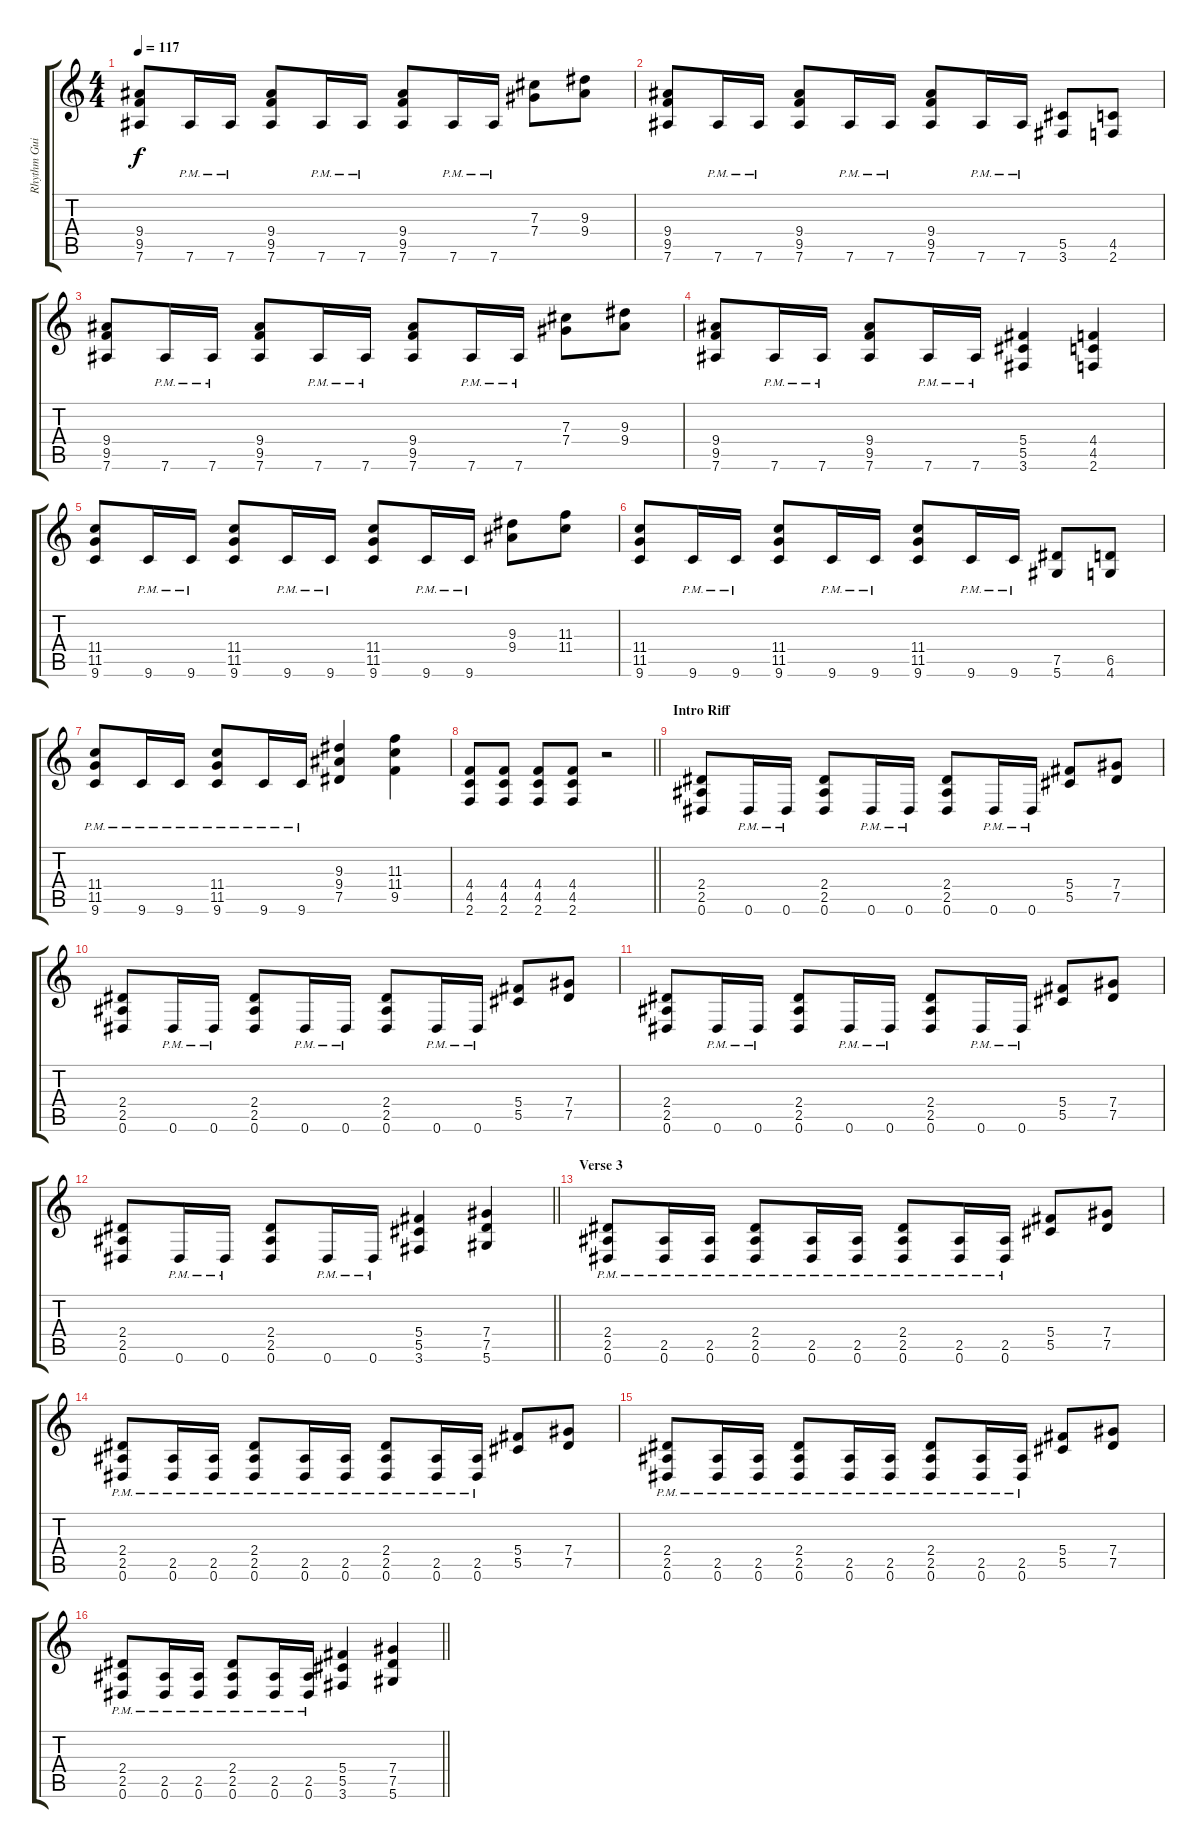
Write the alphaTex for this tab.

\track ("Rhythm Guitar 1" "Rhythm Gui") {instrument overdrivenguitar}
\staff {score tabs}
\tuning (Eb4 Bb3 Gb3 Db3 Ab2 Eb2) {hide}
\ts (4 4)
\tempo 117
\clef g2
\ks c
(9.4 9.5 7.6).8{dy f} 7.6{pm}.16 7.6{pm}.16 (9.4 9.5 7.6).8 7.6{pm}.16 7.6{pm}.16 (9.4 9.5 7.6).8 7.6{pm}.16 7.6{pm}.16 (7.3 7.4).8 (9.3 9.4).8 |
(9.4 9.5 7.6).8 7.6{pm}.16 7.6{pm}.16 (9.4 9.5 7.6).8 7.6{pm}.16 7.6{pm}.16 (9.4 9.5 7.6).8 7.6{pm}.16 7.6{pm}.16 (5.5 3.6).8 (4.5 2.6).8 |
(9.4 9.5 7.6).8 7.6{pm}.16 7.6{pm}.16 (9.4 9.5 7.6).8 7.6{pm}.16 7.6{pm}.16 (9.4 9.5 7.6).8 7.6{pm}.16 7.6{pm}.16 (7.3 7.4).8 (9.3 9.4).8 |
(9.4 9.5 7.6).8 7.6{pm}.16 7.6{pm}.16 (9.4 9.5 7.6).8 7.6{pm}.16 7.6{pm}.16 (5.4 5.5 3.6).4 (4.4 4.5 2.6).4 |
(11.4 11.5 9.6).8 9.6{pm}.16 9.6{pm}.16 (11.4 11.5 9.6).8 9.6{pm}.16 9.6{pm}.16 (11.4 11.5 9.6).8 9.6{pm}.16 9.6{pm}.16 (9.3 9.4).8 (11.3 11.4).8 |
(11.4 11.5 9.6).8 9.6{pm}.16 9.6{pm}.16 (11.4 11.5 9.6).8 9.6{pm}.16 9.6{pm}.16 (11.4 11.5 9.6).8 9.6{pm}.16 9.6{pm}.16 (7.5 5.6).8 (6.5 4.6).8 |
(11.4{pm} 11.5 9.6).8 9.6{pm}.16 9.6{pm}.16 (11.4{pm} 11.5 9.6).8 9.6{pm}.16 9.6{pm}.16 (9.3 9.4 7.5).4 (11.3 11.4 9.5).4 |
\barLineRight lightlight
(4.4 4.5 2.6).8 (4.4 4.5 2.6).8 (4.4 4.5 2.6).8 (4.4 4.5 2.6).8 r.2 |
\section ("" "Intro Riff")
(2.4 2.5 0.6).8 0.6{pm}.16 0.6{pm}.16 (2.4 2.5 0.6).8 0.6{pm}.16 0.6{pm}.16 (2.4 2.5 0.6).8 0.6{pm}.16 0.6{pm}.16 (5.4 5.5).8 (7.4 7.5).8 |
(2.4 2.5 0.6).8 0.6{pm}.16 0.6{pm}.16 (2.4 2.5 0.6).8 0.6{pm}.16 0.6{pm}.16 (2.4 2.5 0.6).8 0.6{pm}.16 0.6{pm}.16 (5.4 5.5).8 (7.4 7.5).8 |
(2.4 2.5 0.6).8 0.6{pm}.16 0.6{pm}.16 (2.4 2.5 0.6).8 0.6{pm}.16 0.6{pm}.16 (2.4 2.5 0.6).8 0.6{pm}.16 0.6{pm}.16 (5.4 5.5).8 (7.4 7.5).8 |
\barLineRight lightlight
(2.4 2.5 0.6).8 0.6{pm}.16 0.6{pm}.16 (2.4 2.5 0.6).8 0.6{pm}.16 0.6{pm}.16 (5.4 5.5 3.6).4 (7.4 7.5 5.6).4 |
\section ("" "Verse 3")
(2.4{pm} 2.5{pm} 0.6).8 (2.5{pm} 0.6{pm}).16 (2.5{pm} 0.6{pm}).16 (2.4{pm} 2.5{pm} 0.6).8 (2.5{pm} 0.6{pm}).16 (2.5{pm} 0.6{pm}).16 (2.4{pm} 2.5{pm} 0.6).8 (2.5{pm} 0.6{pm}).16 (2.5{pm} 0.6{pm}).16 (5.4 5.5).8 (7.4 7.5).8 |
(2.4{pm} 2.5{pm} 0.6).8 (2.5{pm} 0.6{pm}).16 (2.5{pm} 0.6{pm}).16 (2.4{pm} 2.5{pm} 0.6).8 (2.5{pm} 0.6{pm}).16 (2.5{pm} 0.6{pm}).16 (2.4{pm} 2.5{pm} 0.6).8 (2.5{pm} 0.6{pm}).16 (2.5{pm} 0.6{pm}).16 (5.4 5.5).8 (7.4 7.5).8 |
(2.4{pm} 2.5{pm} 0.6).8 (2.5{pm} 0.6{pm}).16 (2.5{pm} 0.6{pm}).16 (2.4{pm} 2.5{pm} 0.6).8 (2.5{pm} 0.6{pm}).16 (2.5{pm} 0.6{pm}).16 (2.4{pm} 2.5{pm} 0.6).8 (2.5{pm} 0.6{pm}).16 (2.5{pm} 0.6{pm}).16 (5.4 5.5).8 (7.4 7.5).8 |
\barLineRight lightlight
(2.4{pm} 2.5{pm} 0.6).8 (2.5{pm} 0.6{pm}).16 (2.5{pm} 0.6{pm}).16 (2.4{pm} 2.5{pm} 0.6).8 (2.5{pm} 0.6{pm}).16 (2.5{pm} 0.6{pm}).16 (5.4 5.5 3.6).4 (7.4 7.5 5.6).4
